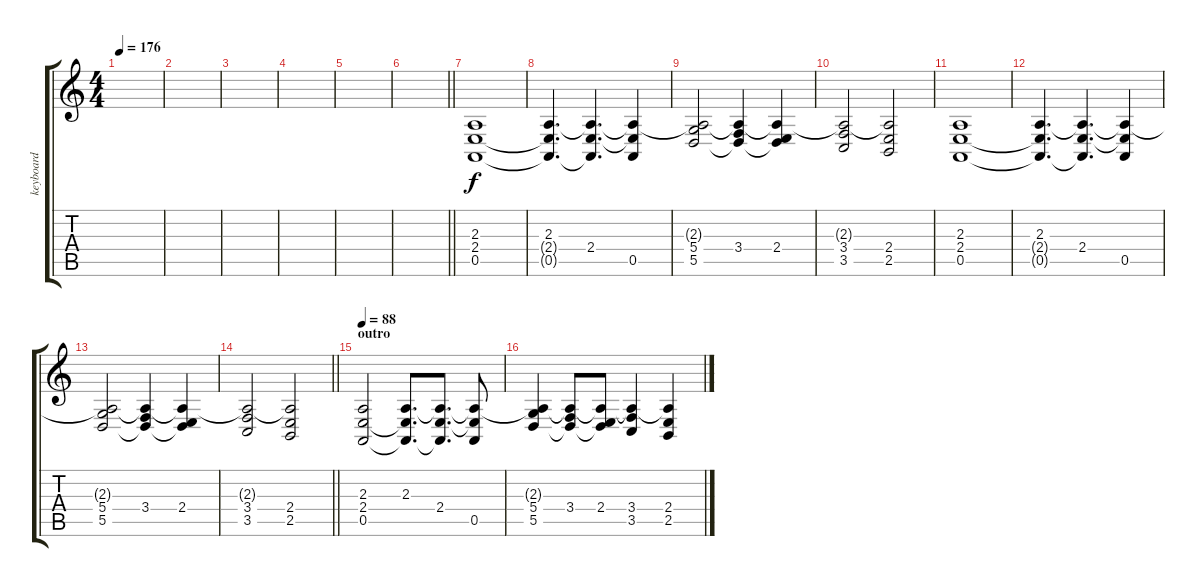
\track ("keyboard" "keyboard") {instrument acousticgrandpiano}
\staff {score tabs}
\tuning (E4 B3 G3 D3 A2 E2) {hide}
\ts (4 4)
\tempo 176
\clef g2
\ks c
|
|
|
|
|
\barLineRight lightlight
|
(2.3 2.4 0.5).1 |
(2.3 2.4{t} 0.5{t}).4{d} (2.3{t} 2.4 0.5{t}).4{d} (2.3{t} 2.4{t} 0.5).4 |
(2.3{t} 5.4 5.5).2 (2.3{t} 3.4 5.5{t}).4 (2.3{t} 2.4 5.5{t}).4 |
(2.3{t} 3.4 3.5).2 (2.3{t} 2.4 2.5).2 |
(2.3 2.4 0.5).1 |
(2.3 2.4{t} 0.5{t}).4{d} (2.3{t} 2.4 0.5{t}).4{d} (2.3{t} 2.4{t} 0.5).4 |
(2.3{t} 5.4 5.5).2 (2.3{t} 3.4 5.5{t}).4 (2.3{t} 2.4 5.5{t}).4 |
\barLineRight lightlight
(2.3{t} 3.4 3.5).2 (2.3{t} 2.4 2.5).2 |
\section ("" "outro")
\tempo 88
(2.3 2.4 0.5).2 (2.3 2.4{t} 0.5{t}).8{d} (2.3{t} 2.4 0.5{t}).8{d} (2.3{t} 2.4{t} 0.5).8 |
(2.3{t} 5.4 5.5).4 (2.3{t} 3.4 5.5{t}).8 (2.3{t} 2.4 5.5{t}).8 (2.3{t} 3.4 3.5).4 (2.3{t} 2.4 2.5).4
